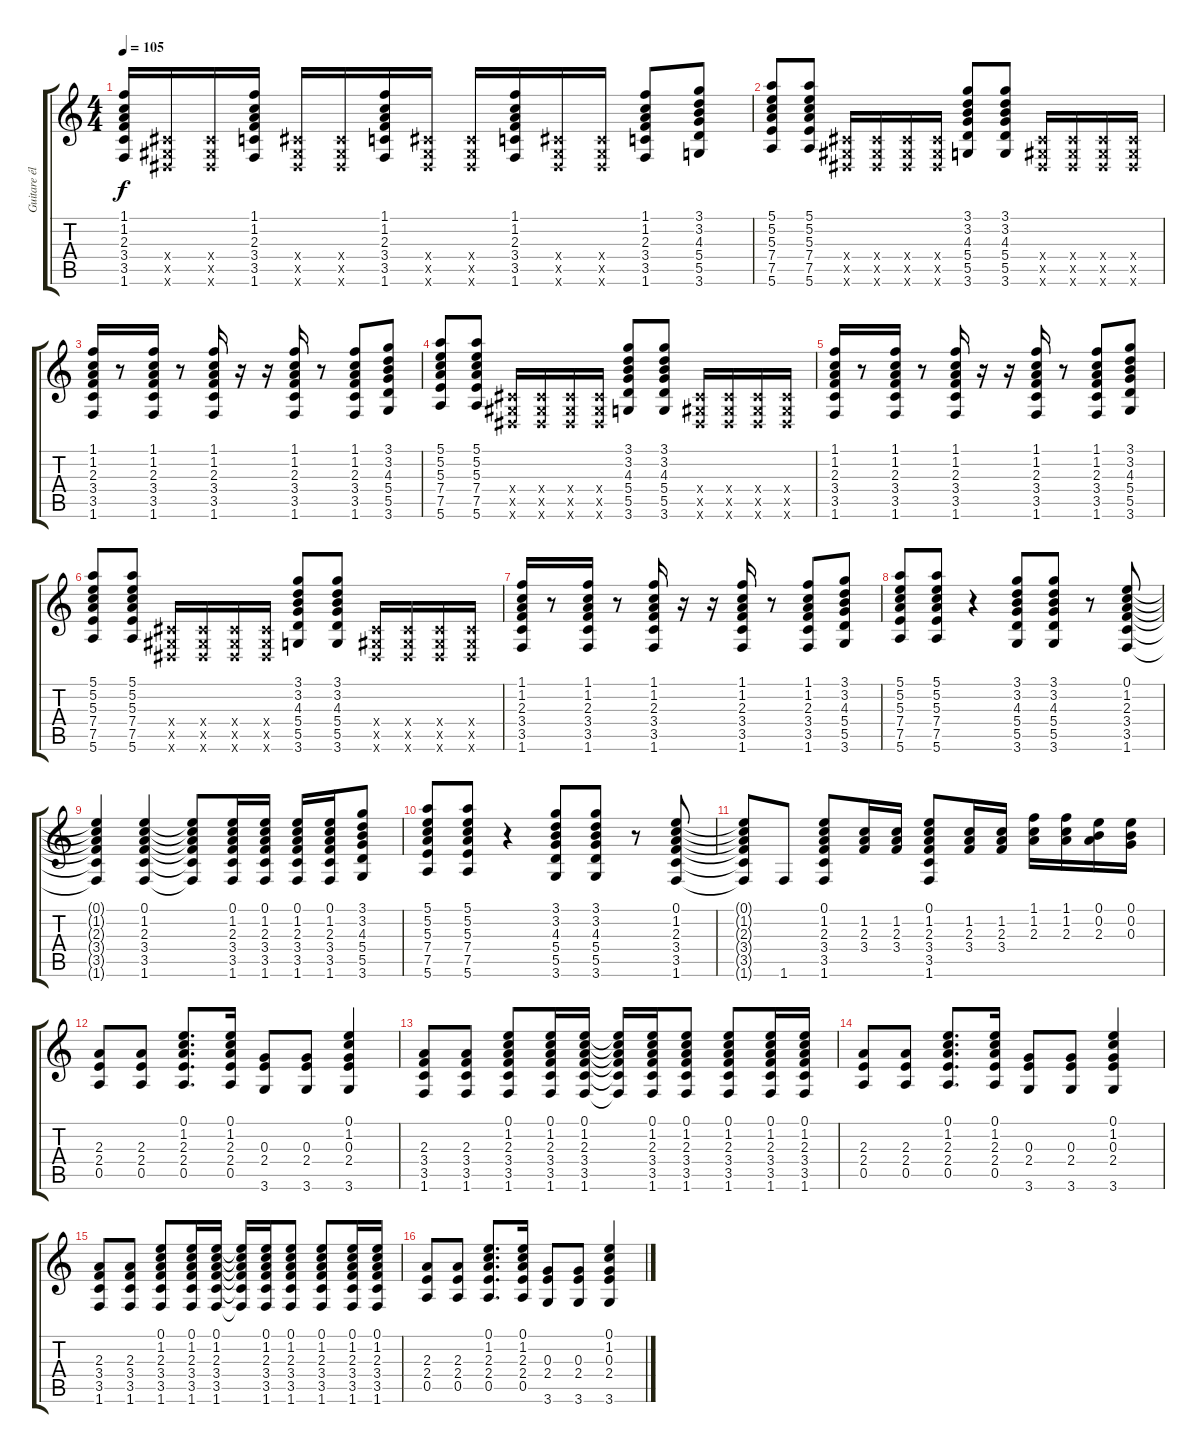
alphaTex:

\track ("Guitare électrique" "Guitare él") {instrument electricguitarclean}
\staff {score tabs}
\tuning (E4 B3 G3 D3 A2 E2) {hide}
\ts (4 4)
\tempo 105
\clef g2
\ks c
(1.1 1.2 2.3 3.4 3.5 1.6).16{dy f} (-1.4{x} -1.5{x} -1.6{x}).16 (-1.4{x} -1.5{x} -1.6{x}).16 (1.1 1.2 2.3 3.4 3.5 1.6).16 (-1.4{x} -1.5{x} -1.6{x}).16 (-1.4{x} -1.5{x} -1.6{x}).16 (1.1 1.2 2.3 3.4 3.5 1.6).16 (-1.4{x} -1.5{x} -1.6{x}).16 (-1.4{x} -1.5{x} -1.6{x}).16 (1.1 1.2 2.3 3.4 3.5 1.6).16 (-1.4{x} -1.5{x} -1.6{x}).16 (-1.4{x} -1.5{x} -1.6{x}).16 (1.1 1.2 2.3 3.4 3.5 1.6).8 (3.1 3.2 4.3 5.4 5.5 3.6).8 |
(5.1 5.2 5.3 7.4 7.5 5.6).8 (5.1 5.2 5.3 7.4 7.5 5.6).8 (-1.4{x} -1.5{x} -1.6{x}).16 (-1.4{x} -1.5{x} -1.6{x}).16 (-1.4{x} -1.5{x} -1.6{x}).16 (-1.4{x} -1.5{x} -1.6{x}).16 (3.1 3.2 4.3 5.4 5.5 3.6).8 (3.1 3.2 4.3 5.4 5.5 3.6).8 (-1.4{x} -1.5{x} -1.6{x}).16 (-1.4{x} -1.5{x} -1.6{x}).16 (-1.4{x} -1.5{x} -1.6{x}).16 (-1.4{x} -1.5{x} -1.6{x}).16 |
(1.1 1.2 2.3 3.4 3.5 1.6).16 r.8 (1.1 1.2 2.3 3.4 3.5 1.6).16 r.8 (1.1 1.2 2.3 3.4 3.5 1.6).16 r.16 r.16 (1.1 1.2 2.3 3.4 3.5 1.6).16 r.8 (1.1 1.2 2.3 3.4 3.5 1.6).8 (3.1 3.2 4.3 5.4 5.5 3.6).8 |
(5.1 5.2 5.3 7.4 7.5 5.6).8 (5.1 5.2 5.3 7.4 7.5 5.6).8 (-1.4{x} -1.5{x} -1.6{x}).16 (-1.4{x} -1.5{x} -1.6{x}).16 (-1.4{x} -1.5{x} -1.6{x}).16 (-1.4{x} -1.5{x} -1.6{x}).16 (3.1 3.2 4.3 5.4 5.5 3.6).8 (3.1 3.2 4.3 5.4 5.5 3.6).8 (-1.4{x} -1.5{x} -1.6{x}).16 (-1.4{x} -1.5{x} -1.6{x}).16 (-1.4{x} -1.5{x} -1.6{x}).16 (-1.4{x} -1.5{x} -1.6{x}).16 |
(1.1 1.2 2.3 3.4 3.5 1.6).16 r.8 (1.1 1.2 2.3 3.4 3.5 1.6).16 r.8 (1.1 1.2 2.3 3.4 3.5 1.6).16 r.16 r.16 (1.1 1.2 2.3 3.4 3.5 1.6).16 r.8 (1.1 1.2 2.3 3.4 3.5 1.6).8 (3.1 3.2 4.3 5.4 5.5 3.6).8 |
(5.1 5.2 5.3 7.4 7.5 5.6).8 (5.1 5.2 5.3 7.4 7.5 5.6).8 (-1.4{x} -1.5{x} -1.6{x}).16 (-1.4{x} -1.5{x} -1.6{x}).16 (-1.4{x} -1.5{x} -1.6{x}).16 (-1.4{x} -1.5{x} -1.6{x}).16 (3.1 3.2 4.3 5.4 5.5 3.6).8 (3.1 3.2 4.3 5.4 5.5 3.6).8 (-1.4{x} -1.5{x} -1.6{x}).16 (-1.4{x} -1.5{x} -1.6{x}).16 (-1.4{x} -1.5{x} -1.6{x}).16 (-1.4{x} -1.5{x} -1.6{x}).16 |
(1.1 1.2 2.3 3.4 3.5 1.6).16 r.8 (1.1 1.2 2.3 3.4 3.5 1.6).16 r.8 (1.1 1.2 2.3 3.4 3.5 1.6).16 r.16 r.16 (1.1 1.2 2.3 3.4 3.5 1.6).16 r.8 (1.1 1.2 2.3 3.4 3.5 1.6).8 (3.1 3.2 4.3 5.4 5.5 3.6).8 |
(5.1 5.2 5.3 7.4 7.5 5.6).8 (5.1 5.2 5.3 7.4 7.5 5.6).8 r.4 (3.1 3.2 4.3 5.4 5.5 3.6).8 (3.1 3.2 4.3 5.4 5.5 3.6).8 r.8 (0.1 1.2 2.3 3.4 3.5 1.6).8 |
(0.1{t} 1.2{t} 2.3{t} 3.4{t} 3.5{t} 1.6{t}).4 (0.1 1.2 2.3 3.4 3.5 1.6).4 (0.1{t} 1.2{t} 2.3{t} 3.4{t} 3.5{t} 1.6{t}).8 (0.1 1.2 2.3 3.4 3.5 1.6).16 (0.1 1.2 2.3 3.4 3.5 1.6).16 (0.1 1.2 2.3 3.4 3.5 1.6).16 (0.1 1.2 2.3 3.4 3.5 1.6).16 (3.1 3.2 4.3 5.4 5.5 3.6).8 |
(5.1 5.2 5.3 7.4 7.5 5.6).8 (5.1 5.2 5.3 7.4 7.5 5.6).8 r.4 (3.1 3.2 4.3 5.4 5.5 3.6).8 (3.1 3.2 4.3 5.4 5.5 3.6).8 r.8 (0.1 1.2 2.3 3.4 3.5 1.6).8 |
(0.1{t} 1.2{t} 2.3{t} 3.4{t} 3.5{t} 1.6{t}).8 1.6.8 (0.1 1.2 2.3 3.4 3.5 1.6).8 (1.2 2.3 3.4).16 (1.2 2.3 3.4).16 (0.1 1.2 2.3 3.4 3.5 1.6).8 (1.2 2.3 3.4).16 (1.2 2.3 3.4).16 (1.1 1.2 2.3).16 (1.1 1.2 2.3).16 (0.1 0.2 2.3).16 (0.1 0.2 0.3).16 |
(2.3 2.4 0.5).8 (2.3 2.4 0.5).8 (0.1 1.2 2.3 2.4 0.5).8{d} (0.1 1.2 2.3 2.4 0.5).16 (0.3 2.4 3.6).8 (0.3 2.4 3.6).8 (0.1 1.2 0.3 2.4 3.6).4 |
(2.3 3.4 3.5 1.6).8 (2.3 3.4 3.5 1.6).8 (0.1 1.2 2.3 3.4 3.5 1.6).8 (0.1 1.2 2.3 3.4 3.5 1.6).16 (0.1 1.2 2.3 3.4 3.5 1.6).16 (0.1{t} 1.2{t} 2.3{t} 3.4{t} 3.5{t} 1.6{t}).16 (0.1 1.2 2.3 3.4 3.5 1.6).16 (0.1 1.2 2.3 3.4 3.5 1.6).8 (0.1 1.2 2.3 3.4 3.5 1.6).8 (0.1 1.2 2.3 3.4 3.5 1.6).16 (0.1 1.2 2.3 3.4 3.5 1.6).16 |
(2.3 2.4 0.5).8 (2.3 2.4 0.5).8 (0.1 1.2 2.3 2.4 0.5).8{d} (0.1 1.2 2.3 2.4 0.5).16 (0.3 2.4 3.6).8 (0.3 2.4 3.6).8 (0.1 1.2 0.3 2.4 3.6).4 |
(2.3 3.4 3.5 1.6).8 (2.3 3.4 3.5 1.6).8 (0.1 1.2 2.3 3.4 3.5 1.6).8 (0.1 1.2 2.3 3.4 3.5 1.6).16 (0.1 1.2 2.3 3.4 3.5 1.6).16 (0.1{t} 1.2{t} 2.3{t} 3.4{t} 3.5{t} 1.6{t}).16 (0.1 1.2 2.3 3.4 3.5 1.6).16 (0.1 1.2 2.3 3.4 3.5 1.6).8 (0.1 1.2 2.3 3.4 3.5 1.6).8 (0.1 1.2 2.3 3.4 3.5 1.6).16 (0.1 1.2 2.3 3.4 3.5 1.6).16 |
(2.3 2.4 0.5).8 (2.3 2.4 0.5).8 (0.1 1.2 2.3 2.4 0.5).8{d} (0.1 1.2 2.3 2.4 0.5).16 (0.3 2.4 3.6).8 (0.3 2.4 3.6).8 (0.1 1.2 0.3 2.4 3.6).4
